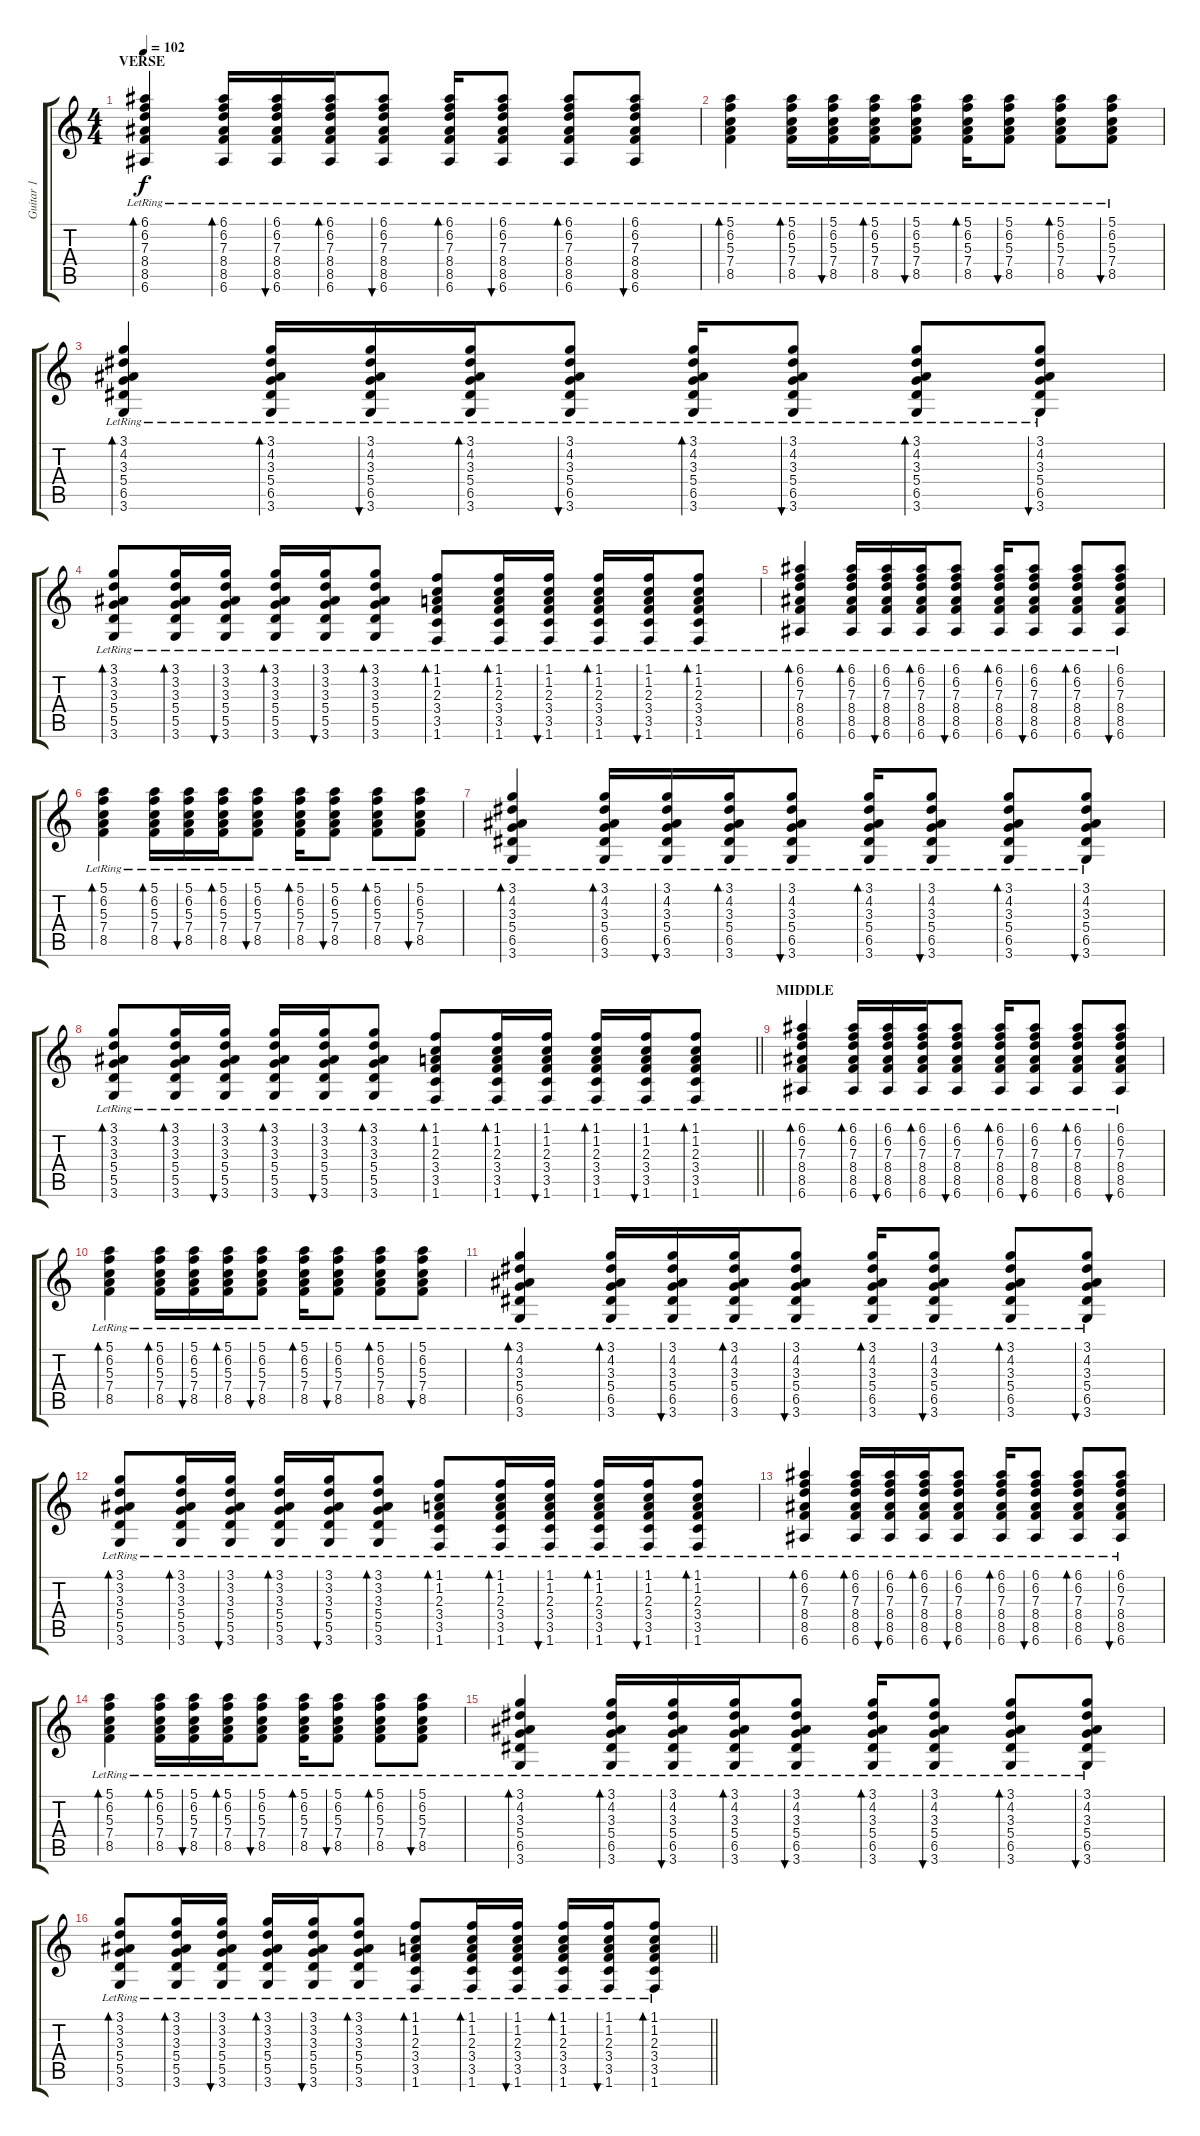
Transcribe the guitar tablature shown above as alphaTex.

\track ("Guitar 1" "Guitar 1") {instrument acousticguitarsteel}
\staff {score tabs}
\tuning (E4 B3 G3 D3 A2 E2) {hide}
\ts (4 4)
\section ("" "VERSE")
\tempo 102
\clef g2
\ks c
(6.1{lr} 6.2{lr} 7.3{lr} 8.4{lr} 8.5{lr} 6.6{lr}).4{bd 120 dy f} (6.1{lr} 6.2{lr} 7.3{lr} 8.4{lr} 8.5{lr} 6.6{lr}).16{bd 30} (6.1{lr} 6.2{lr} 7.3{lr} 8.4{lr} 8.5{lr} 6.6{lr}).16{bu 30} (6.1{lr} 6.2{lr} 7.3{lr} 8.4{lr} 8.5{lr} 6.6{lr}).16{bd 30} (6.1{lr} 6.2{lr} 7.3{lr} 8.4{lr} 8.5{lr} 6.6{lr}).8{bu 30} (6.1{lr} 6.2{lr} 7.3{lr} 8.4{lr} 8.5{lr} 6.6{lr}).16{bd 60} (6.1{lr} 6.2{lr} 7.3{lr} 8.4{lr} 8.5{lr} 6.6{lr}).8{bu 60} (6.1{lr} 6.2{lr} 7.3{lr} 8.4{lr} 8.5{lr} 6.6{lr}).8{bd 60} (6.1{lr} 6.2{lr} 7.3{lr} 8.4{lr} 8.5{lr} 6.6{lr}).8{bu 60} |
(5.1{lr} 6.2{lr} 5.3{lr} 7.4{lr} 8.5{lr}).4{bd 120} (5.1{lr} 6.2{lr} 5.3{lr} 7.4{lr} 8.5{lr}).16{bd 30} (5.1{lr} 6.2{lr} 5.3{lr} 7.4{lr} 8.5{lr}).16{bu 30} (5.1{lr} 6.2{lr} 5.3{lr} 7.4{lr} 8.5{lr}).16{bd 30} (5.1{lr} 6.2{lr} 5.3{lr} 7.4{lr} 8.5{lr}).8{bu 30} (5.1{lr} 6.2{lr} 5.3{lr} 7.4{lr} 8.5{lr}).16{bd 60} (5.1{lr} 6.2{lr} 5.3{lr} 7.4{lr} 8.5{lr}).8{bu 60} (5.1{lr} 6.2{lr} 5.3{lr} 7.4{lr} 8.5{lr}).8{bd 60} (5.1{lr} 6.2{lr} 5.3{lr} 7.4{lr} 8.5{lr}).8{bu 60} |
(3.1{lr} 4.2{lr} 3.3{lr} 5.4{lr} 6.5{lr} 3.6{lr}).4{bd 120} (3.1{lr} 4.2{lr} 3.3{lr} 5.4{lr} 6.5{lr} 3.6{lr}).16{bd 30} (3.1{lr} 4.2{lr} 3.3{lr} 5.4{lr} 6.5{lr} 3.6{lr}).16{bu 30} (3.1{lr} 4.2{lr} 3.3{lr} 5.4{lr} 6.5{lr} 3.6{lr}).16{bd 30} (3.1{lr} 4.2{lr} 3.3{lr} 5.4{lr} 6.5{lr} 3.6{lr}).8{bu 30} (3.1{lr} 4.2{lr} 3.3{lr} 5.4{lr} 6.5{lr} 3.6{lr}).16{bd 60} (3.1{lr} 4.2{lr} 3.3{lr} 5.4{lr} 6.5{lr} 3.6{lr}).8{bu 60} (3.1{lr} 4.2{lr} 3.3{lr} 5.4{lr} 6.5{lr} 3.6{lr}).8{bd 60} (3.1{lr} 4.2{lr} 3.3{lr} 5.4{lr} 6.5{lr} 3.6{lr}).8{bu 60} |
(3.1{lr} 3.2{lr} 3.3{lr} 5.4{lr} 5.5{lr} 3.6{lr}).8{bd 60} (3.1{lr} 3.2{lr} 3.3{lr} 5.4{lr} 5.5{lr} 3.6{lr}).16{bd 30} (3.1{lr} 3.2{lr} 3.3{lr} 5.4{lr} 5.5{lr} 3.6{lr}).16{bu 30} (3.1{lr} 3.2{lr} 3.3{lr} 5.4{lr} 5.5{lr} 3.6{lr}).16{bd 30} (3.1{lr} 3.2{lr} 3.3{lr} 5.4{lr} 5.5{lr} 3.6{lr}).16{bu 30} (3.1{lr} 3.2{lr} 3.3{lr} 5.4{lr} 5.5{lr} 3.6{lr}).8{bd 30} (1.1{lr} 1.2{lr} 2.3{lr} 3.4{lr} 3.5{lr} 1.6{lr}).8{bd 60} (1.1{lr} 1.2{lr} 2.3{lr} 3.4{lr} 3.5{lr} 1.6{lr}).16{bd 60} (1.1{lr} 1.2{lr} 2.3{lr} 3.4{lr} 3.5{lr} 1.6{lr}).16{bu 60} (1.1{lr} 1.2{lr} 2.3{lr} 3.4{lr} 3.5{lr} 1.6{lr}).16{bd 60} (1.1{lr} 1.2{lr} 2.3{lr} 3.4{lr} 3.5{lr} 1.6{lr}).16{bu 60} (1.1{lr} 1.2{lr} 2.3{lr} 3.4{lr} 3.5{lr} 1.6{lr}).8{bd 60} |
(6.1{lr} 6.2{lr} 7.3{lr} 8.4{lr} 8.5{lr} 6.6{lr}).4{bd 120} (6.1{lr} 6.2{lr} 7.3{lr} 8.4{lr} 8.5{lr} 6.6{lr}).16{bd 30} (6.1{lr} 6.2{lr} 7.3{lr} 8.4{lr} 8.5{lr} 6.6{lr}).16{bu 30} (6.1{lr} 6.2{lr} 7.3{lr} 8.4{lr} 8.5{lr} 6.6{lr}).16{bd 30} (6.1{lr} 6.2{lr} 7.3{lr} 8.4{lr} 8.5{lr} 6.6{lr}).8{bu 30} (6.1{lr} 6.2{lr} 7.3{lr} 8.4{lr} 8.5{lr} 6.6{lr}).16{bd 60} (6.1{lr} 6.2{lr} 7.3{lr} 8.4{lr} 8.5{lr} 6.6{lr}).8{bu 60} (6.1{lr} 6.2{lr} 7.3{lr} 8.4{lr} 8.5{lr} 6.6{lr}).8{bd 60} (6.1{lr} 6.2{lr} 7.3{lr} 8.4{lr} 8.5{lr} 6.6{lr}).8{bu 60} |
(5.1{lr} 6.2{lr} 5.3{lr} 7.4{lr} 8.5{lr}).4{bd 120} (5.1{lr} 6.2{lr} 5.3{lr} 7.4{lr} 8.5{lr}).16{bd 30} (5.1{lr} 6.2{lr} 5.3{lr} 7.4{lr} 8.5{lr}).16{bu 30} (5.1{lr} 6.2{lr} 5.3{lr} 7.4{lr} 8.5{lr}).16{bd 30} (5.1{lr} 6.2{lr} 5.3{lr} 7.4{lr} 8.5{lr}).8{bu 30} (5.1{lr} 6.2{lr} 5.3{lr} 7.4{lr} 8.5{lr}).16{bd 60} (5.1{lr} 6.2{lr} 5.3{lr} 7.4{lr} 8.5{lr}).8{bu 60} (5.1{lr} 6.2{lr} 5.3{lr} 7.4{lr} 8.5{lr}).8{bd 60} (5.1{lr} 6.2{lr} 5.3{lr} 7.4{lr} 8.5{lr}).8{bu 60} |
(3.1{lr} 4.2{lr} 3.3{lr} 5.4{lr} 6.5{lr} 3.6{lr}).4{bd 120} (3.1{lr} 4.2{lr} 3.3{lr} 5.4{lr} 6.5{lr} 3.6{lr}).16{bd 30} (3.1{lr} 4.2{lr} 3.3{lr} 5.4{lr} 6.5{lr} 3.6{lr}).16{bu 30} (3.1{lr} 4.2{lr} 3.3{lr} 5.4{lr} 6.5{lr} 3.6{lr}).16{bd 30} (3.1{lr} 4.2{lr} 3.3{lr} 5.4{lr} 6.5{lr} 3.6{lr}).8{bu 30} (3.1{lr} 4.2{lr} 3.3{lr} 5.4{lr} 6.5{lr} 3.6{lr}).16{bd 60} (3.1{lr} 4.2{lr} 3.3{lr} 5.4{lr} 6.5{lr} 3.6{lr}).8{bu 60} (3.1{lr} 4.2{lr} 3.3{lr} 5.4{lr} 6.5{lr} 3.6{lr}).8{bd 60} (3.1{lr} 4.2{lr} 3.3{lr} 5.4{lr} 6.5{lr} 3.6{lr}).8{bu 60} |
\barLineRight lightlight
(3.1{lr} 3.2{lr} 3.3{lr} 5.4{lr} 5.5{lr} 3.6{lr}).8{bd 60} (3.1{lr} 3.2{lr} 3.3{lr} 5.4{lr} 5.5{lr} 3.6{lr}).16{bd 30} (3.1{lr} 3.2{lr} 3.3{lr} 5.4{lr} 5.5{lr} 3.6{lr}).16{bu 30} (3.1{lr} 3.2{lr} 3.3{lr} 5.4{lr} 5.5{lr} 3.6{lr}).16{bd 30} (3.1{lr} 3.2{lr} 3.3{lr} 5.4{lr} 5.5{lr} 3.6{lr}).16{bu 30} (3.1{lr} 3.2{lr} 3.3{lr} 5.4{lr} 5.5{lr} 3.6{lr}).8{bd 30} (1.1{lr} 1.2{lr} 2.3{lr} 3.4{lr} 3.5{lr} 1.6{lr}).8{bd 60} (1.1{lr} 1.2{lr} 2.3{lr} 3.4{lr} 3.5{lr} 1.6{lr}).16{bd 60} (1.1{lr} 1.2{lr} 2.3{lr} 3.4{lr} 3.5{lr} 1.6{lr}).16{bu 60} (1.1{lr} 1.2{lr} 2.3{lr} 3.4{lr} 3.5{lr} 1.6{lr}).16{bd 60} (1.1{lr} 1.2{lr} 2.3{lr} 3.4{lr} 3.5{lr} 1.6{lr}).16{bu 60} (1.1{lr} 1.2{lr} 2.3{lr} 3.4{lr} 3.5{lr} 1.6{lr}).8{bd 60} |
\section ("" "MIDDLE")
(6.1{lr} 6.2{lr} 7.3{lr} 8.4{lr} 8.5{lr} 6.6{lr}).4{bd 120} (6.1{lr} 6.2{lr} 7.3{lr} 8.4{lr} 8.5{lr} 6.6{lr}).16{bd 30} (6.1{lr} 6.2{lr} 7.3{lr} 8.4{lr} 8.5{lr} 6.6{lr}).16{bu 30} (6.1{lr} 6.2{lr} 7.3{lr} 8.4{lr} 8.5{lr} 6.6{lr}).16{bd 30} (6.1{lr} 6.2{lr} 7.3{lr} 8.4{lr} 8.5{lr} 6.6{lr}).8{bu 30} (6.1{lr} 6.2{lr} 7.3{lr} 8.4{lr} 8.5{lr} 6.6{lr}).16{bd 60} (6.1{lr} 6.2{lr} 7.3{lr} 8.4{lr} 8.5{lr} 6.6{lr}).8{bu 60} (6.1{lr} 6.2{lr} 7.3{lr} 8.4{lr} 8.5{lr} 6.6{lr}).8{bd 60} (6.1{lr} 6.2{lr} 7.3{lr} 8.4{lr} 8.5{lr} 6.6{lr}).8{bu 60} |
(5.1{lr} 6.2{lr} 5.3{lr} 7.4{lr} 8.5{lr}).4{bd 120} (5.1{lr} 6.2{lr} 5.3{lr} 7.4{lr} 8.5{lr}).16{bd 30} (5.1{lr} 6.2{lr} 5.3{lr} 7.4{lr} 8.5{lr}).16{bu 30} (5.1{lr} 6.2{lr} 5.3{lr} 7.4{lr} 8.5{lr}).16{bd 30} (5.1{lr} 6.2{lr} 5.3{lr} 7.4{lr} 8.5{lr}).8{bu 30} (5.1{lr} 6.2{lr} 5.3{lr} 7.4{lr} 8.5{lr}).16{bd 60} (5.1{lr} 6.2{lr} 5.3{lr} 7.4{lr} 8.5{lr}).8{bu 60} (5.1{lr} 6.2{lr} 5.3{lr} 7.4{lr} 8.5{lr}).8{bd 60} (5.1{lr} 6.2{lr} 5.3{lr} 7.4{lr} 8.5{lr}).8{bu 60} |
(3.1{lr} 4.2{lr} 3.3{lr} 5.4{lr} 6.5{lr} 3.6{lr}).4{bd 120} (3.1{lr} 4.2{lr} 3.3{lr} 5.4{lr} 6.5{lr} 3.6{lr}).16{bd 30} (3.1{lr} 4.2{lr} 3.3{lr} 5.4{lr} 6.5{lr} 3.6{lr}).16{bu 30} (3.1{lr} 4.2{lr} 3.3{lr} 5.4{lr} 6.5{lr} 3.6{lr}).16{bd 30} (3.1{lr} 4.2{lr} 3.3{lr} 5.4{lr} 6.5{lr} 3.6{lr}).8{bu 30} (3.1{lr} 4.2{lr} 3.3{lr} 5.4{lr} 6.5{lr} 3.6{lr}).16{bd 60} (3.1{lr} 4.2{lr} 3.3{lr} 5.4{lr} 6.5{lr} 3.6{lr}).8{bu 60} (3.1{lr} 4.2{lr} 3.3{lr} 5.4{lr} 6.5{lr} 3.6{lr}).8{bd 60} (3.1{lr} 4.2{lr} 3.3{lr} 5.4{lr} 6.5{lr} 3.6{lr}).8{bu 60} |
(3.1{lr} 3.2{lr} 3.3{lr} 5.4{lr} 5.5{lr} 3.6{lr}).8{bd 60} (3.1{lr} 3.2{lr} 3.3{lr} 5.4{lr} 5.5{lr} 3.6{lr}).16{bd 30} (3.1{lr} 3.2{lr} 3.3{lr} 5.4{lr} 5.5{lr} 3.6{lr}).16{bu 30} (3.1{lr} 3.2{lr} 3.3{lr} 5.4{lr} 5.5{lr} 3.6{lr}).16{bd 30} (3.1{lr} 3.2{lr} 3.3{lr} 5.4{lr} 5.5{lr} 3.6{lr}).16{bu 30} (3.1{lr} 3.2{lr} 3.3{lr} 5.4{lr} 5.5{lr} 3.6{lr}).8{bd 30} (1.1{lr} 1.2{lr} 2.3{lr} 3.4{lr} 3.5{lr} 1.6{lr}).8{bd 60} (1.1{lr} 1.2{lr} 2.3{lr} 3.4{lr} 3.5{lr} 1.6{lr}).16{bd 60} (1.1{lr} 1.2{lr} 2.3{lr} 3.4{lr} 3.5{lr} 1.6{lr}).16{bu 60} (1.1{lr} 1.2{lr} 2.3{lr} 3.4{lr} 3.5{lr} 1.6{lr}).16{bd 60} (1.1{lr} 1.2{lr} 2.3{lr} 3.4{lr} 3.5{lr} 1.6{lr}).16{bu 60} (1.1{lr} 1.2{lr} 2.3{lr} 3.4{lr} 3.5{lr} 1.6{lr}).8{bd 60} |
(6.1{lr} 6.2{lr} 7.3{lr} 8.4{lr} 8.5{lr} 6.6{lr}).4{bd 120} (6.1{lr} 6.2{lr} 7.3{lr} 8.4{lr} 8.5{lr} 6.6{lr}).16{bd 30} (6.1{lr} 6.2{lr} 7.3{lr} 8.4{lr} 8.5{lr} 6.6{lr}).16{bu 30} (6.1{lr} 6.2{lr} 7.3{lr} 8.4{lr} 8.5{lr} 6.6{lr}).16{bd 30} (6.1{lr} 6.2{lr} 7.3{lr} 8.4{lr} 8.5{lr} 6.6{lr}).8{bu 30} (6.1{lr} 6.2{lr} 7.3{lr} 8.4{lr} 8.5{lr} 6.6{lr}).16{bd 60} (6.1{lr} 6.2{lr} 7.3{lr} 8.4{lr} 8.5{lr} 6.6{lr}).8{bu 60} (6.1{lr} 6.2{lr} 7.3{lr} 8.4{lr} 8.5{lr} 6.6{lr}).8{bd 60} (6.1{lr} 6.2{lr} 7.3{lr} 8.4{lr} 8.5{lr} 6.6{lr}).8{bu 60} |
(5.1{lr} 6.2{lr} 5.3{lr} 7.4{lr} 8.5{lr}).4{bd 120} (5.1{lr} 6.2{lr} 5.3{lr} 7.4{lr} 8.5{lr}).16{bd 30} (5.1{lr} 6.2{lr} 5.3{lr} 7.4{lr} 8.5{lr}).16{bu 30} (5.1{lr} 6.2{lr} 5.3{lr} 7.4{lr} 8.5{lr}).16{bd 30} (5.1{lr} 6.2{lr} 5.3{lr} 7.4{lr} 8.5{lr}).8{bu 30} (5.1{lr} 6.2{lr} 5.3{lr} 7.4{lr} 8.5{lr}).16{bd 60} (5.1{lr} 6.2{lr} 5.3{lr} 7.4{lr} 8.5{lr}).8{bu 60} (5.1{lr} 6.2{lr} 5.3{lr} 7.4{lr} 8.5{lr}).8{bd 60} (5.1{lr} 6.2{lr} 5.3{lr} 7.4{lr} 8.5{lr}).8{bu 60} |
(3.1{lr} 4.2{lr} 3.3{lr} 5.4{lr} 6.5{lr} 3.6{lr}).4{bd 120} (3.1{lr} 4.2{lr} 3.3{lr} 5.4{lr} 6.5{lr} 3.6{lr}).16{bd 30} (3.1{lr} 4.2{lr} 3.3{lr} 5.4{lr} 6.5{lr} 3.6{lr}).16{bu 30} (3.1{lr} 4.2{lr} 3.3{lr} 5.4{lr} 6.5{lr} 3.6{lr}).16{bd 30} (3.1{lr} 4.2{lr} 3.3{lr} 5.4{lr} 6.5{lr} 3.6{lr}).8{bu 30} (3.1{lr} 4.2{lr} 3.3{lr} 5.4{lr} 6.5{lr} 3.6{lr}).16{bd 60} (3.1{lr} 4.2{lr} 3.3{lr} 5.4{lr} 6.5{lr} 3.6{lr}).8{bu 60} (3.1{lr} 4.2{lr} 3.3{lr} 5.4{lr} 6.5{lr} 3.6{lr}).8{bd 60} (3.1{lr} 4.2{lr} 3.3{lr} 5.4{lr} 6.5{lr} 3.6{lr}).8{bu 60} |
\barLineRight lightlight
(3.1{lr} 3.2{lr} 3.3{lr} 5.4{lr} 5.5{lr} 3.6{lr}).8{bd 60} (3.1{lr} 3.2{lr} 3.3{lr} 5.4{lr} 5.5{lr} 3.6{lr}).16{bd 30} (3.1{lr} 3.2{lr} 3.3{lr} 5.4{lr} 5.5{lr} 3.6{lr}).16{bu 30} (3.1{lr} 3.2{lr} 3.3{lr} 5.4{lr} 5.5{lr} 3.6{lr}).16{bd 30} (3.1{lr} 3.2{lr} 3.3{lr} 5.4{lr} 5.5{lr} 3.6{lr}).16{bu 30} (3.1{lr} 3.2{lr} 3.3{lr} 5.4{lr} 5.5{lr} 3.6{lr}).8{bd 30} (1.1{lr} 1.2{lr} 2.3{lr} 3.4{lr} 3.5{lr} 1.6{lr}).8{bd 60} (1.1{lr} 1.2{lr} 2.3{lr} 3.4{lr} 3.5{lr} 1.6{lr}).16{bd 60} (1.1{lr} 1.2{lr} 2.3{lr} 3.4{lr} 3.5{lr} 1.6{lr}).16{bu 60} (1.1{lr} 1.2{lr} 2.3{lr} 3.4{lr} 3.5{lr} 1.6{lr}).16{bd 60} (1.1{lr} 1.2{lr} 2.3{lr} 3.4{lr} 3.5{lr} 1.6{lr}).16{bu 60} (1.1{lr} 1.2{lr} 2.3{lr} 3.4{lr} 3.5{lr} 1.6{lr}).8{bd 60}
